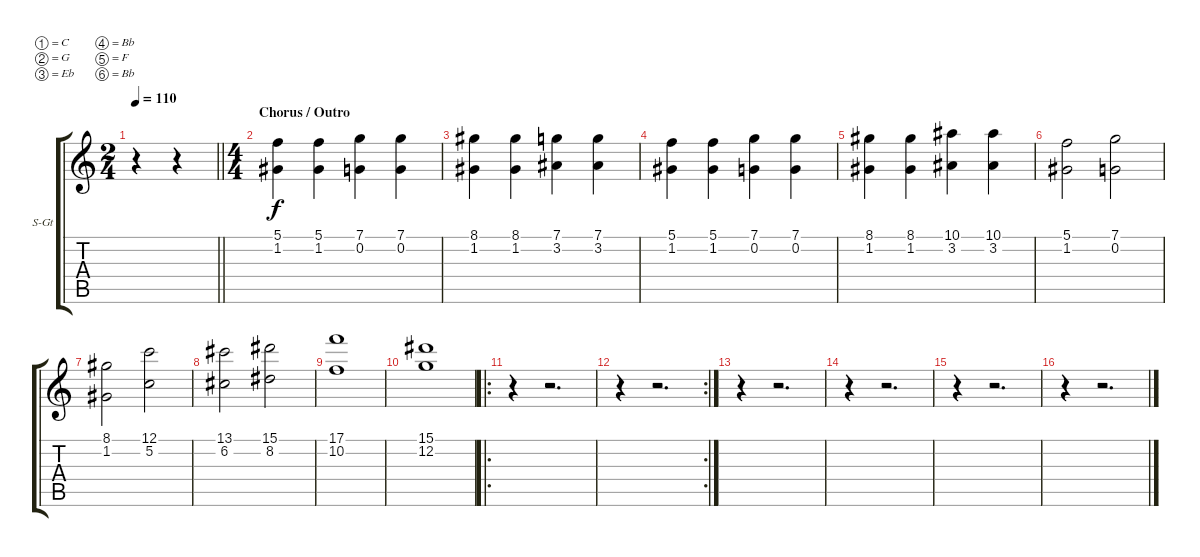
\bracketExtendMode groupsimilarinstruments
\firstSystemTrackNameOrientation horizontal
\otherSystemsTrackNameOrientation horizontal
\track ("Keyboard" "S-Gt") {instrument stringensemble1}
\staff {score tabs}
\tuning (C4 G3 Eb3 Bb2 F2 Bb1)
\displaytranspose 12
\ts (2 4)
\beaming (8 2 2)
\tempo 110
\clef g2
\barLineRight lightlight
\ks c
r.4{dy f} r.4 |
\ts (4 4)
\beaming (8 2 2 2 2)
\section ("" "Chorus / Outro")
(5.1 1.2).4 (5.1 1.2).4 (7.1 0.2).4 (7.1 0.2).4 |
(8.1 1.2).4 (8.1 1.2).4 (7.1 3.2).4 (7.1 3.2).4 |
(5.1 1.2).4 (5.1 1.2).4 (7.1 0.2).4 (7.1 0.2).4 |
(8.1 1.2).4 (8.1 1.2).4 (10.1 3.2).4 (10.1 3.2).4 |
(5.1 1.2).2 (7.1 0.2).2 |
(8.1 1.2).2 (12.1 5.2).2 |
(13.1 6.2).2 (15.1 8.2).2 |
(17.1 10.2).1 |
(15.1 12.2).1 |
\ro
r.4 r.2{d} |
\rc 2
r.4 r.2{d} |
r.4 r.2{d} |
r.4 r.2{d} |
r.4 r.2{d} |
r.4 r.2{d}
